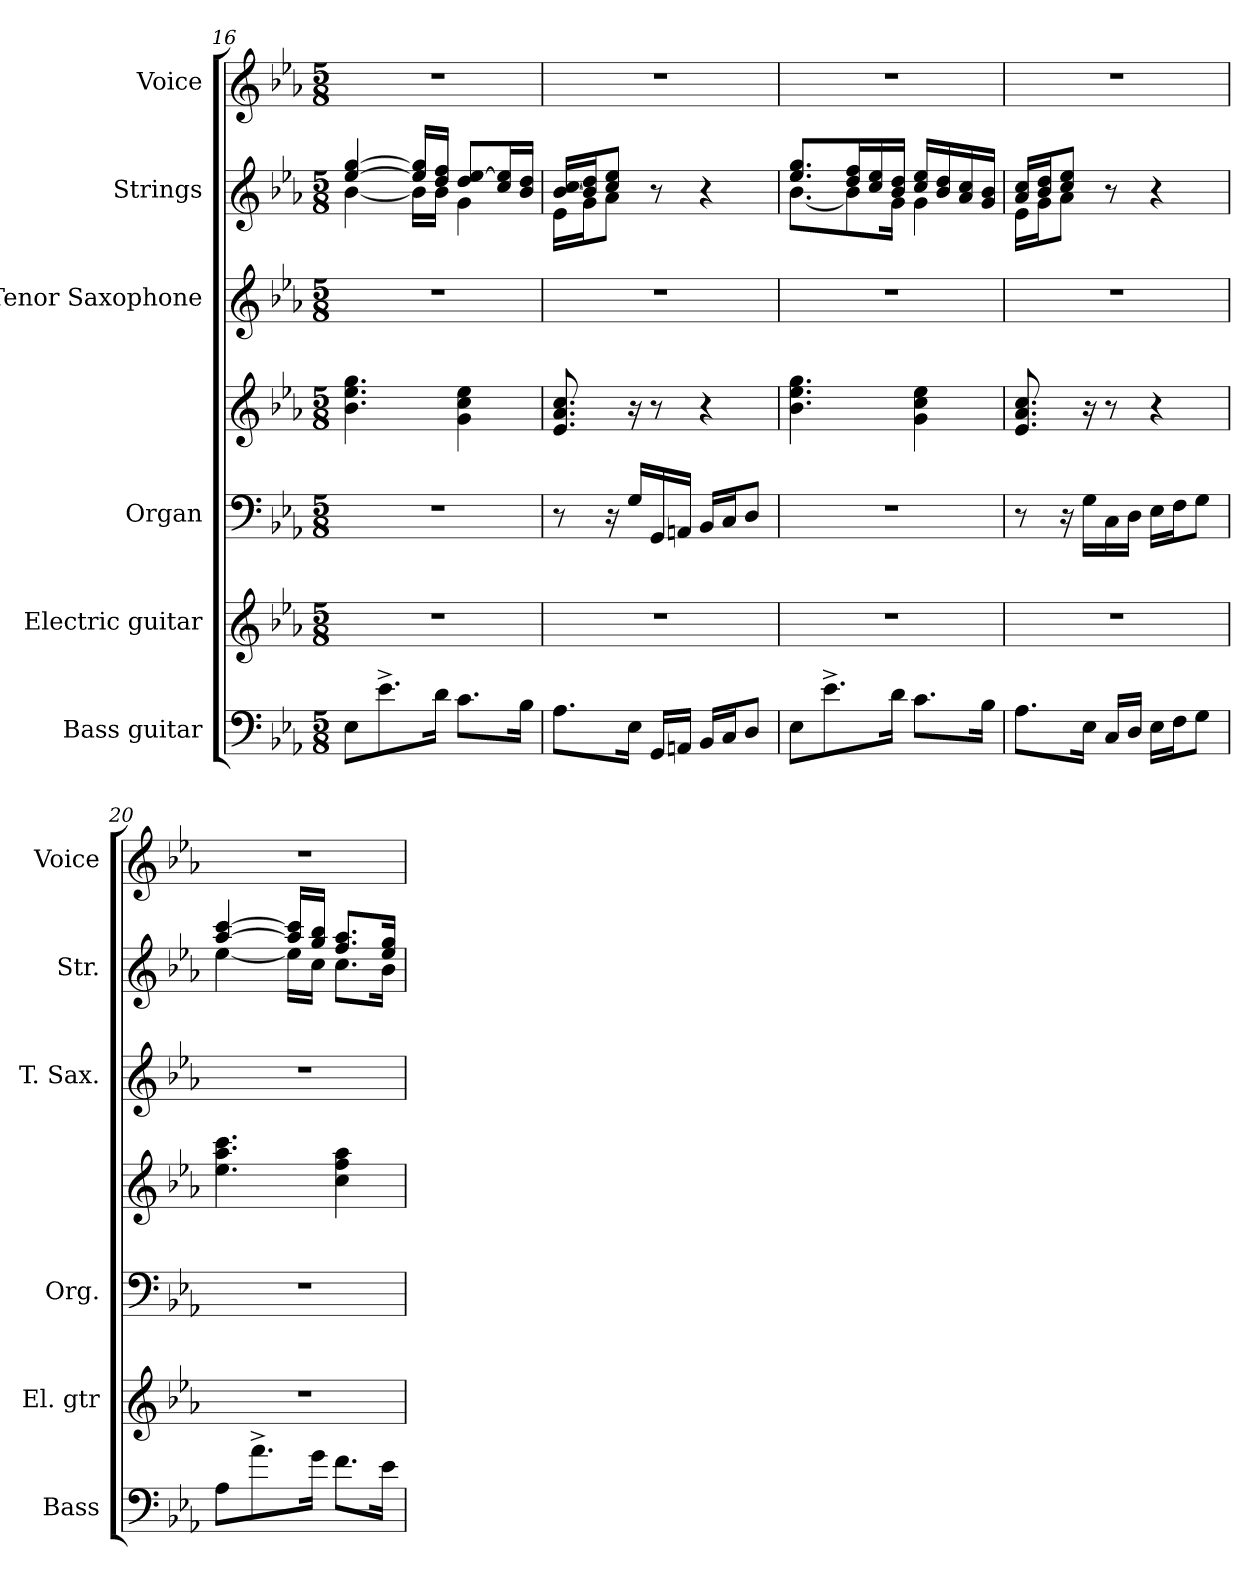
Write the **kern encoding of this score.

**kern	**kern	**kern	**kern	**kern	**kern	**kern
*part6	*part5	*part4	*part4	*part3	*part2	*part1
*staff7	*staff6	*staff5	*staff4	*staff3	*staff2	*staff1
*I"Bass guitar	*I"Electric guitar	*I"Organ	*	*I"Tenor Saxophone	*I"Strings	*I"Voice
*I'Bass	*I'El. gtr	*I'Org.	*	*I'T. Sax.	*I'Str.	*I'Voice
*clefF4	*clefG2	*clefF4	*clefG2	*clefG2	*clefG2	*clefG2
*ITrd7c12	*ITrd7c12	*	*	*ITrd8c14	*	*
*k[b-e-a-]	*k[b-e-a-]	*k[b-e-a-]	*k[b-e-a-]	*k[b-e-a-]	*k[b-e-a-]	*k[b-e-a-]
*E-:	*E-:	*E-:	*E-:	*E-:	*E-:	*E-:
*M5/8	*M5/8	*M5/8	*M5/8	*M5/8	*M5/8	*M5/8
=16	=16	=16	=16	=16	=16	=16
!	!LO:N:vis=1	!LO:N:vis=1	!	!LO:N:vis=1	!	!LO:N:vis=1
*	*	*	*	*	*^	*
8EE-i\L	8%5r	8%5r	4.b-i\ 4.ee-i 4.ggi	8%5r	[>4ee-i/ [>4ggi	[<4b-i\	8%5r
8.E-^i\	.	.	.	.	.	.	.
.	.	.	.	.	16ee-i/] 16ggi]LL	16b-i\LL]	.
16Di\Jk	.	.	.	.	16ddi/ 16ffiJJ	16b-i\JJ	.
8.Ci\L	.	.	4gi\ 4cci 4ee-i	.	8ddi/ [>8ee-iL	4gi\	.
.	.	.	.	.	16cci/ 16ee-i]L	.	.
16BB-i\Jk	.	.	.	.	16b-i/ 16ddiJJ	.	.
=17	=17	=17	=17	=17	=17	=17	=17
!	!LO:N:vis=1	!	!	!LO:N:vis=1	!	!	!LO:N:vis=1
8.AA-i\L	8%5r	8r	8.e-i/ 8.a-i 8.cci	8%5r	[>16b-i/ 16cciLL	16e-i\LL	8%5r
.	.	.	.	.	16b-i/] 16ddiJ	16gi\J	.
.	.	16r	.	.	8cci/ 8ee-iJ	8a-i\J	.
16EE-i\Jk	.	16Gi/LL	16r	.	.	.	.
16GGGi/LL	.	16GGi/	8r	.	8r	4.ryy	.
16AAAni/JJ	.	16AAni/JJ	.	.	.	.	.
16BBB-i/LL	.	16BB-i/LL	4r	.	4r	.	.
16CCi/J	.	16Ci/J	.	.	.	.	.
8DDi/J	.	8Di/J	.	.	.	.	.
=18	=18	=18	=18	=18	=18	=18	=18
!	!LO:N:vis=1	!LO:N:vis=1	!	!LO:N:vis=1	!	!	!LO:N:vis=1
8EE-i\L	8%5r	8%5r	4.b-i\ 4.ee-i 4.ggi	8%5r	8.ee-i/ 8.ggiL	[<8.b-i\L	8%5r
8.E-^i\	.	.	.	.	.	.	.
.	.	.	.	.	16ddi/ 16ffiL	8b-i\]	.
.	.	.	.	.	16cci/ 16ee-i	.	.
16Di\Jk	.	.	.	.	16b-i/ 16ddiJJ	16gi\Jk	.
8.Ci\L	.	.	4gi\ 4cci 4ee-i	.	16cci/ 16ee-iLL	4gi\	.
.	.	.	.	.	16b-i/ 16ddi	.	.
.	.	.	.	.	16a-i/ 16cci	.	.
16BB-i\Jk	.	.	.	.	16gi/ 16b-iJJ	.	.
!!LO:PB:g=z
=19	=19	=19	=19	=19	=19	=19	=19
!	!LO:N:vis=1	!	!	!LO:N:vis=1	!	!	!LO:N:vis=1
8.AA-i\L	8%5r	8r	8.e-i/ 8.a-i 8.cci	8%5r	16a-i/ 16cciLL	16e-i\LL	8%5r
.	.	.	.	.	16b-i/ 16ddiJ	16gi\J	.
.	.	16r	.	.	8cci/ 8ee-iJ	8a-i\J	.
16EE-i\Jk	.	16Gi\LL	16r	.	.	.	.
16CCi/LL	.	16Ci\	8r	.	8r	4.ryy	.
16DDi/JJ	.	16Di\JJ	.	.	.	.	.
16EE-i\LL	.	16E-i\LL	4r	.	4r	.	.
16FFi\J	.	16Fi\J	.	.	.	.	.
8GGi\J	.	8Gi\J	.	.	.	.	.
=20	=20	=20	=20	=20	=20	=20	=20
!	!LO:N:vis=1	!LO:N:vis=1	!	!LO:N:vis=1	!	!	!LO:N:vis=1
8AA-i\L	8%5r	8%5r	4.ee-i\ 4.aa-i 4.ccci	8%5r	[>4aa-i/ [>4ccci	[<4ee-i\	8%5r
8.A-^i\	.	.	.	.	.	.	.
.	.	.	.	.	16aa-i/] 16ccci]LL	16ee-i\LL]	.
16Gi\Jk	.	.	.	.	16ggi/ 16bb-iJJ	16cci\JJ	.
8.Fi\L	.	.	4cci\ 4ffi 4aa-i	.	8.ffi/ 8.aa-iL	8.cci\L	.
16E-i\Jk	.	.	.	.	16ee-i/ 16ggiJk	16b-i\Jk	.
*	*	*	*	*	*v	*v	*
=	=	=	=	=	=	=
*-	*-	*-	*-	*-	*-	*-
